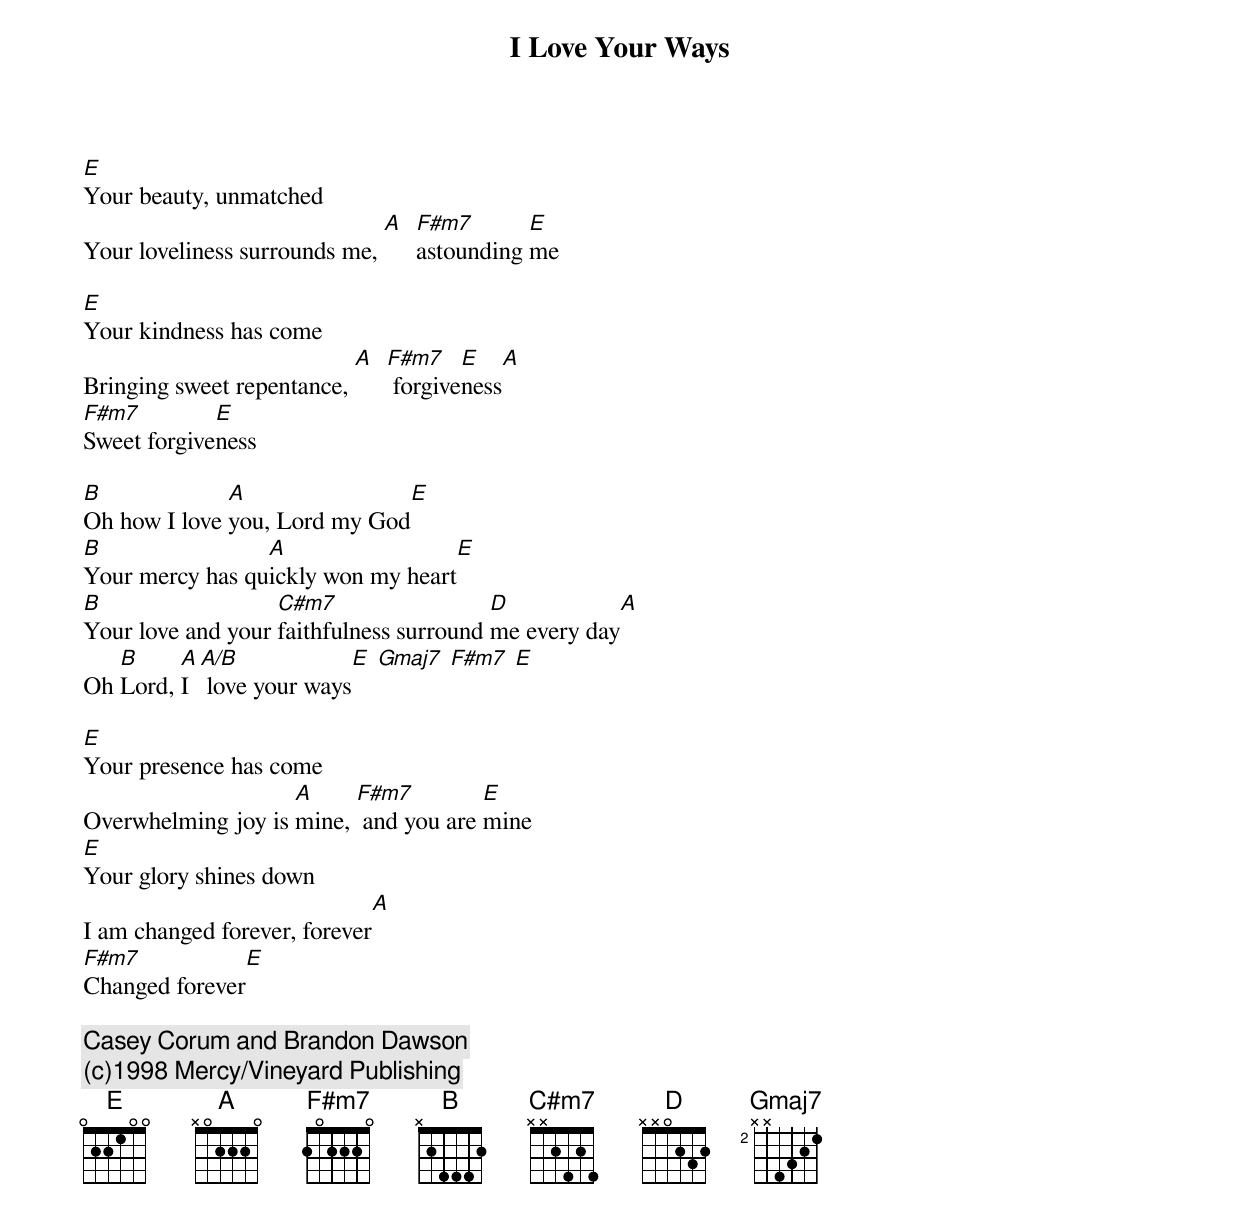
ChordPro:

{t:I Love Your Ways}
[E]Your beauty, unmatched
Your loveliness surrounds me, [A]  [F#m7]astounding [E]me

[E]Your kindness has come
Bringing sweet repentance, [A]  [F#m7] forgive[E]ness[A]
[F#m7]Sweet forgive[E]ness

[B]Oh how I love [A]you, Lord my God[E]
[B]Your mercy has qu[A]ickly won my heart[E]
[B]Your love and your [C#m7]faithfulness surround [D]me every day[A]
Oh [B]Lord, [A]I [A/B] love your ways[E] [Gmaj7] [F#m7] [E]

[E]Your presence has come
Overwhelming joy is [A]mine, [F#m7] and you are [E]mine
[E]Your glory shines down
I am changed forever, forever[A]
[F#m7]Changed forever[E]

{c:Casey Corum and Brandon Dawson}
{c:(c)1998 Mercy/Vineyard Publishing}
